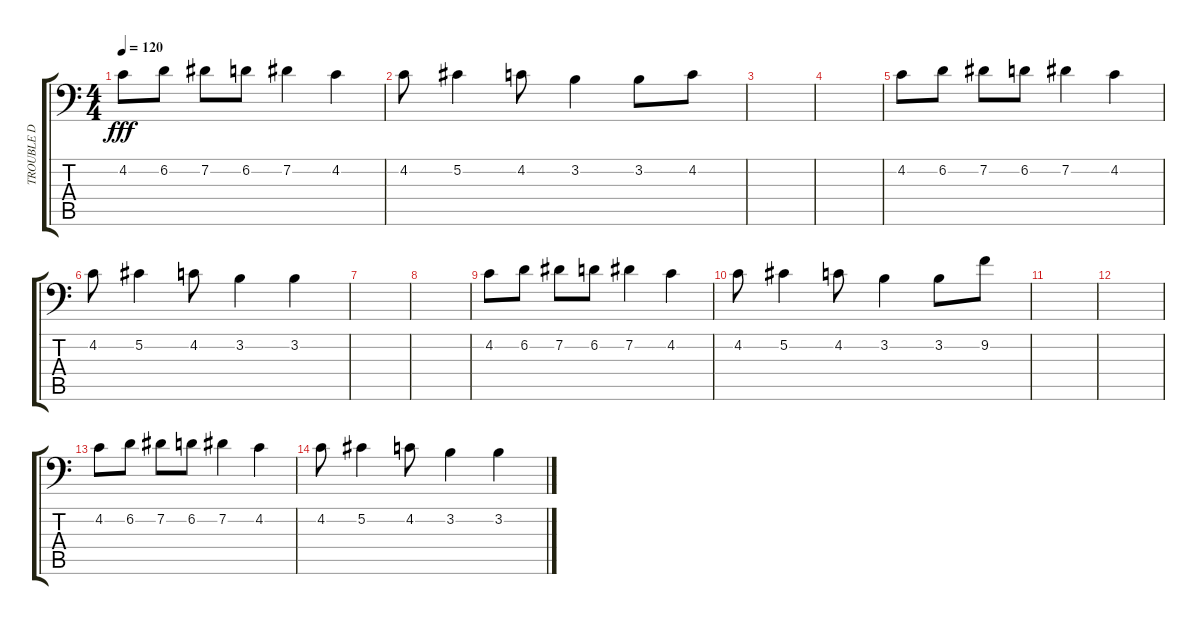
\track ("TROUBLE D" "TROUBLE D") {instrument slapbass1}
\staff {score tabs}
\tuning (Db3 Ab2 E2 B1 Gb1 B0) {hide}
\ts (4 4)
\tempo 120
\clef f4
\ks c
4.2.8{dy fff} 6.2.8 7.2.8 6.2.8 7.2.4 4.2.4 |
4.2.8 5.2.4 4.2.8 3.2.4 3.2.8 4.2.8 |
|
|
4.2.8 6.2.8 7.2.8 6.2.8 7.2.4 4.2.4 |
4.2.8 5.2.4 4.2.8 3.2.4 3.2.4 |
|
|
4.2.8 6.2.8 7.2.8 6.2.8 7.2.4 4.2.4 |
4.2.8 5.2.4 4.2.8 3.2.4 3.2.8 9.2.8 |
|
|
4.2.8 6.2.8 7.2.8 6.2.8 7.2.4 4.2.4 |
4.2.8 5.2.4 4.2.8 3.2.4 3.2.4
